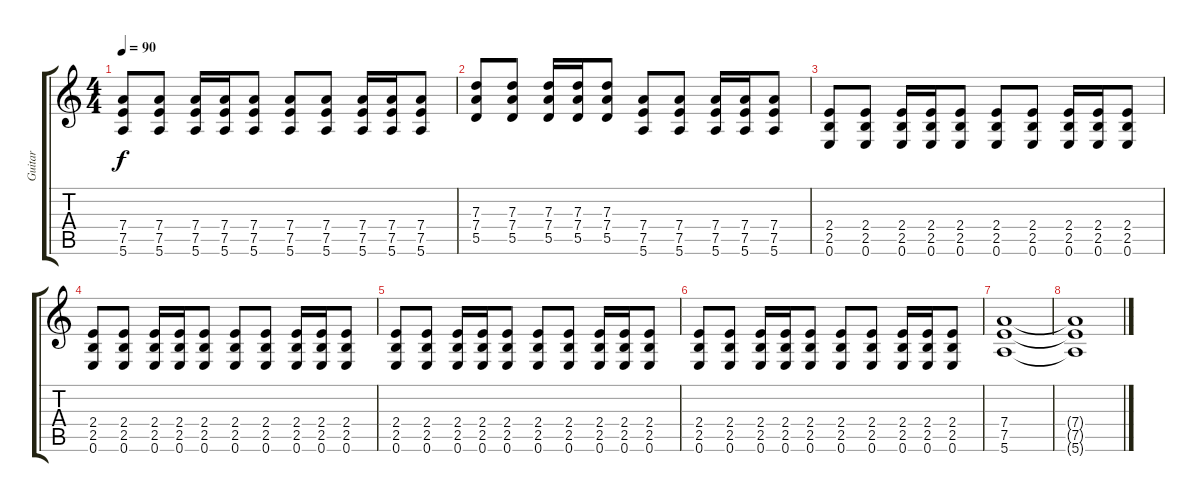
\track ("Guitar" "Guitar") {instrument distortionguitar}
\staff {score tabs}
\tuning (E4 B3 G3 D3 A2 E2) {hide}
\ts (4 4)
\tempo 90
\clef g2
\ks c
(7.4 7.5 5.6).8{dy f} (7.4 7.5 5.6).8 (7.4 7.5 5.6).16 (7.4 7.5 5.6).16 (7.4 7.5 5.6).8 (7.4 7.5 5.6).8 (7.4 7.5 5.6).8 (7.4 7.5 5.6).16 (7.4 7.5 5.6).16 (7.4 7.5 5.6).8 |
(7.3 7.4 5.5).8 (7.3 7.4 5.5).8 (7.3 7.4 5.5).16 (7.3 7.4 5.5).16 (7.3 7.4 5.5).8 (7.4 7.5 5.6).8 (7.4 7.5 5.6).8 (7.4 7.5 5.6).16 (7.4 7.5 5.6).16 (7.4 7.5 5.6).8 |
(2.4 2.5 0.6).8 (2.4 2.5 0.6).8 (2.4 2.5 0.6).16 (2.4 2.5 0.6).16 (2.4 2.5 0.6).8 (2.4 2.5 0.6).8 (2.4 2.5 0.6).8 (2.4 2.5 0.6).16 (2.4 2.5 0.6).16 (2.4 2.5 0.6).8 |
(2.4 2.5 0.6).8 (2.4 2.5 0.6).8 (2.4 2.5 0.6).16 (2.4 2.5 0.6).16 (2.4 2.5 0.6).8 (2.4 2.5 0.6).8 (2.4 2.5 0.6).8 (2.4 2.5 0.6).16 (2.4 2.5 0.6).16 (2.4 2.5 0.6).8 |
(2.4 2.5 0.6).8 (2.4 2.5 0.6).8 (2.4 2.5 0.6).16 (2.4 2.5 0.6).16 (2.4 2.5 0.6).8 (2.4 2.5 0.6).8 (2.4 2.5 0.6).8 (2.4 2.5 0.6).16 (2.4 2.5 0.6).16 (2.4 2.5 0.6).8 |
(2.4 2.5 0.6).8 (2.4 2.5 0.6).8 (2.4 2.5 0.6).16 (2.4 2.5 0.6).16 (2.4 2.5 0.6).8 (2.4 2.5 0.6).8 (2.4 2.5 0.6).8 (2.4 2.5 0.6).16 (2.4 2.5 0.6).16 (2.4 2.5 0.6).8 |
(7.4 7.5 5.6).1 |
(7.4{t} 7.5{t} 5.6{t}).1
